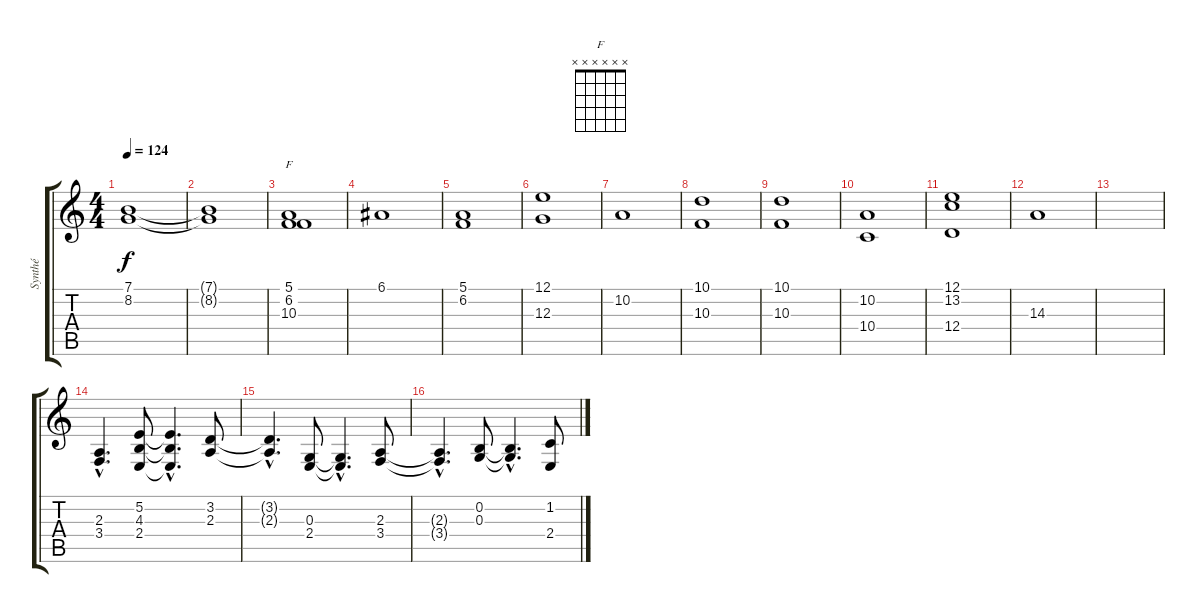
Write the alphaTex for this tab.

\track ("Synthé" "Synthé") {instrument stringensemble2}
\staff {score tabs}
\tuning (E4 B3 G3 D3 A2 E2) {hide}
\chord ("F" x x x x x x) {firstfret 0}
\ts (4 4)
\tempo 124
\clef g2
\ks c
(7.1 8.2).1{dy f} |
(7.1{t} 8.2{t}).1 |
(5.1 6.2 10.3).1{ch "F" instrument percussiveorgan} |
6.1.1 |
(5.1 6.2).1 |
(12.1 12.3).1 |
10.2.1 |
(10.1 10.3).1 |
(10.1 10.3).1 |
(10.2 10.4).1 |
(12.1 13.2 12.4).1 |
14.3.1 |
|
(2.3{hac} 3.4{hac}).4{d instrument stringensemble1} (5.2 4.3 2.4).8 (5.2{hac t} 4.3{hac t} 2.4{hac t}).4{d} (3.2 2.3).8 |
(3.2{hac t} 2.3{hac t}).4{d} (0.3 2.4).8 (0.3{hac t} 2.4{hac t}).4{d} (2.3 3.4).8 |
(2.3{hac t} 3.4{hac t}).4{d} (0.2 0.3).8 (0.2{hac t} 0.3{hac t}).4{d} (1.2 2.4).8
